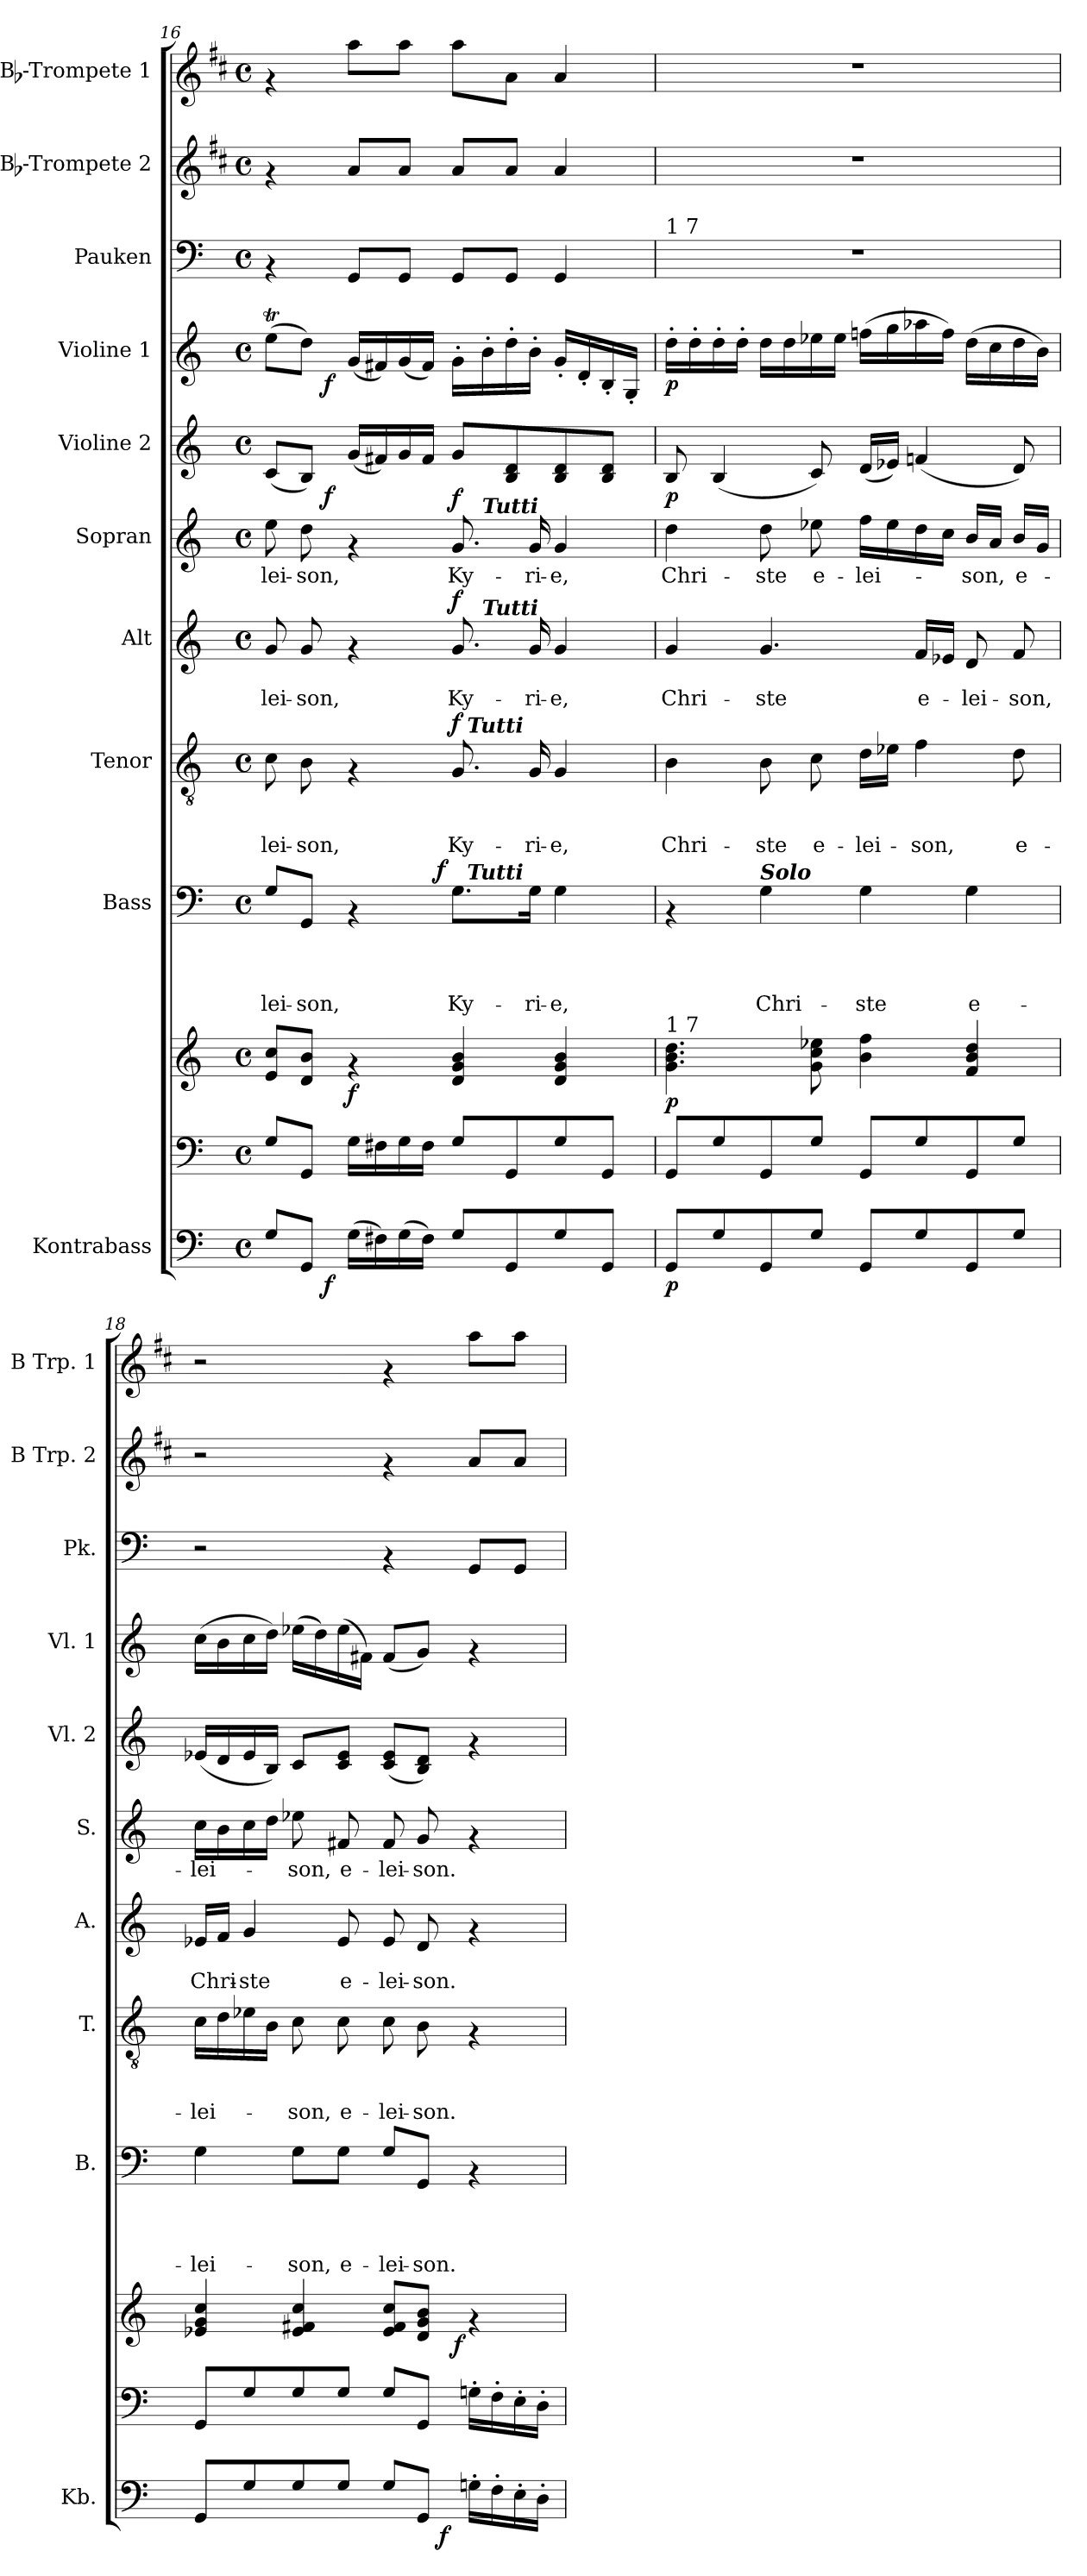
**kern	**dynam	**kern	**kern	**dynam	**kern	**text	**text	**text	**text	**dynam	**kern	**text	**text	**text	**dynam	**kern	**text	**text	**dynam	**kern	**text	**dynam	**kern	**dynam	**kern	**dynam	**kern	**kern	**kern
*part11	*part11	*part10	*part10	*part10	*part9	*part9	*part9	*part9	*part9	*part9	*part8	*part8	*part8	*part8	*part8	*part7	*part7	*part7	*part7	*part6	*part6	*part6	*part5	*part5	*part4	*part4	*part3	*part2	*part1
*staff12	*staff12	*staff11	*staff10	*staff10/11	*staff9	*staff9	*staff9	*staff9	*staff9	*staff9	*staff8	*staff8	*staff8	*staff8	*staff8	*staff7	*staff7	*staff7	*staff7	*staff6	*staff6	*staff6	*staff5	*staff5	*staff4	*staff4	*staff3	*staff2	*staff1
*I"Kontrabass	*	*	*	*	*I"Bass	*	*	*	*	*	*I"Tenor	*	*	*	*	*I"Alt	*	*	*	*I"Sopran	*	*	*I"Violine 2	*	*I"Violine 1	*	*I"Pauken	*I"Bb-Trompete 2	*I"Bb-Trompete 1
*I'Kb.	*	*	*	*	*I'B.	*	*	*	*	*	*I'T.	*	*	*	*	*I'A.	*	*	*	*I'S.	*	*	*I'Vl. 2	*	*I'Vl. 1	*	*I'Pk.	*I'B Trp. 2	*I'B Trp. 1
*clefF4	*	*clefF4	*clefG2	*	*clefF4	*	*	*	*	*	*clefGv2	*	*	*	*	*clefG2	*	*	*	*clefG2	*	*	*clefG2	*	*clefG2	*	*clefF4	*clefG2	*clefG2
*	*	*	*	*	*	*	*	*	*	*	*	*	*	*	*	*	*	*	*	*	*	*	*	*	*	*	*	*ITrd1c2	*ITrd1c2
*k[]	*	*k[]	*k[]	*	*k[]	*	*	*	*	*	*k[]	*	*	*	*	*k[]	*	*	*	*k[]	*	*	*k[]	*	*k[]	*	*k[]	*k[]	*k[]
*C:	*	*C:	*C:	*	*C:	*	*	*	*	*	*C:	*	*	*	*	*C:	*	*	*	*C:	*	*	*C:	*	*C:	*	*C:	*C:	*C:
*M4/4	*	*M4/4	*M4/4	*	*M4/4	*	*	*	*	*	*M4/4	*	*	*	*	*M4/4	*	*	*	*M4/4	*	*	*M4/4	*	*M4/4	*	*M4/4	*M4/4	*M4/4
*met(c)	*	*met(c)	*met(c)	*	*met(c)	*	*	*	*	*	*met(c)	*	*	*	*	*met(c)	*	*	*	*met(c)	*	*	*met(c)	*	*met(c)	*	*met(c)	*met(c)	*met(c)
=16	=16	=16	=16	=16	=16	=16	=16	=16	=16	=16	=16	=16	=16	=16	=16	=16	=16	=16	=16	=16	=16	=16	=16	=16	=16	=16	=16	=16	=16
!	!	!	!	!	!	!	!	!	!LO:LY:b	!	!	!	!	!LO:LY:b	!	!	!	!LO:LY:b	!	!	!LO:LY:b	!	!	!	!	!	!	!	!
*^	*	*	*	*	*^	*	*	*	*	*	*^	*	*	*	*	*^	*	*	*	*^	*	*	*^	*	*^	*	*	*	*
*	*	*	*	*	*	*	*^	*	*	*	*	*	*	*	*	*	*	*	*	*	*	*	*	*	*	*	*	*	*	*	*	*	*	*	*	*
8G/L	8.ryy	.	8G/L	8e/ 8cc/L	.	8G/L	4...ryy	2ryy	.	.	.	-lei-	.	8c\	2ryy	.	.	-lei-	.	8g/	2ryy	.	-lei-	.	8ee\	2ryy	-lei-	.	(<8c/L	8.ryy	.	(>8eet\L	8.ryy	.	4rAA	4rf	4rf
!	!	!	!	!	!	!	!	!	!	!	!	!LO:LY:b	!	!	!	!	!	!LO:LY:b	!	!	!	!	!LO:LY:b	!	!	!	!LO:LY:b	!	!	!	!	!	!	!	!	!	!
8GG/J	.	.	8GG/J	8d/ 8b/J	.	8GG/J	.	.	.	.	.	-son,	.	8B\	.	.	.	-son,	.	8g/	.	.	-son,	.	8dd\	.	-son,	.	8B/J)	.	.	8dd\J)	.	.	.	.	.
!	!	!LO:DY:b	!	!	!	!	!	!	!	!	!	!	!	!	!	!	!	!	!	!	!	!	!	!	!	!	!	!	!	!	!LO:DY:b	!	!	!LO:DY:b	!	!	!
.	2ryy	f	.	.	.	.	.	.	.	.	.	.	.	.	.	.	.	.	.	.	.	.	.	.	.	.	.	.	.	2ryy	f	.	2ryy	f	.	.	.
!	!	!	!	!	!LO:DY:b	!	!	!	!	!	!	!	!	!	!	!	!	!	!	!	!	!	!	!	!	!	!	!	!	!	!	!	!	!	!	!	!
(>16G\LL	.	.	16G\LL	4rf	f	4rAA	.	.	.	.	.	.	.	4rF	.	.	.	.	.	4rf	.	.	.	.	4rf	.	.	.	(<16g/LL	.	.	(<16g/LL	.	.	8GG/L	8g/L	8gg\L
16F#X\)	.	.	16F#X\	.	.	.	.	.	.	.	.	.	.	.	.	.	.	.	.	.	.	.	.	.	.	.	.	.	16f#X/)	.	.	16f#X/)	.	.	.	.	.
(>16G\	.	.	16G\	.	.	.	.	.	.	.	.	.	.	.	.	.	.	.	.	.	.	.	.	.	.	.	.	.	16g/	.	.	(<16g/	.	.	8GG/J	8g/J	8gg\J
16F#\JJ)	.	.	16F#\JJ	.	.	.	.	.	.	.	.	.	.	.	.	.	.	.	.	.	.	.	.	.	.	.	.	.	16f#/JJ	.	.	16f#/JJ)	.	.	.	.	.
!	!	!	!	!	!	!	!	!	!	!	!	!	!LO:DY:a	!	!	!	!	!	!	!	!	!	!	!	!	!	!	!	!	!	!	!	!	!	!	!	!
.	.	.	.	.	.	.	2ryy	.	.	.	.	.	f	.	.	.	.	.	.	.	.	.	.	.	.	.	.	.	.	.	.	.	.	.	.	.	.
!	!	!	!	!	!	!	!	!	!	!	!	!LO:LY:b	!	!	!	!	!	!LO:LY:b	!LO:DY:a	!	!	!	!LO:LY:b	!LO:DY:a	!	!	!LO:LY:b	!LO:DY:a	!	!	!	!	!	!	!	!	!
8G/L	.	.	8G/L	4d/ 4g/ 4b/	.	8.G\L	.	32ryy	.	.	.	Ky-	.	8.G/	32ryy	.	.	Ky-	f	8.g/	16ryy	.	Ky-	f	8.g/	16ryy	Ky-	f	8g/L	.	.	16g'>\LL	.	.	8GG/L	8g/L	8gg\L
!	!	!	!	!	!	!	!	!	!	!	!	!	!	!	!LO:TX:a:Bi:t=Tutti	!	!	!	!	!	!	!	!	!	!	!	!	!	!	!	!	!	!	!	!	!	!
!	!	!	!	!	!	!	!	!LO:TX:a:Bi:t=Tutti	!	!	!	!	!	!	!	!	!	!	!	!	!	!	!	!	!	!	!	!	!	!	!	!	!	!	!	!	!
.	.	.	.	.	.	.	.	4...ryy	.	.	.	.	.	.	4...ryy	.	.	.	.	.	.	.	.	.	.	.	.	.	.	.	.	.	.	.	.	.	.
!	!	!	!	!	!	!	!	!	!	!	!	!	!	!	!	!	!	!	!	!	!	!	!	!	!	!LO:TX:a:Bi:t=Tutti	!	!	!	!	!	!	!	!	!	!	!
!	!	!	!	!	!	!	!	!	!	!	!	!	!	!	!	!	!	!	!	!	!LO:TX:a:Bi:t=Tutti	!	!	!	!	!	!	!	!	!	!	!	!	!	!	!	!
.	.	.	.	.	.	.	.	.	.	.	.	.	.	.	.	.	.	.	.	.	4..ryy	.	.	.	.	4..ryy	.	.	.	.	.	16b'>\	.	.	.	.	.
8GG/	.	.	8GG/	.	.	.	.	.	.	.	.	.	.	.	.	.	.	.	.	.	.	.	.	.	.	.	.	.	8B/ 8d/	.	.	16dd'>\	.	.	8GG/J	8g/J	8g\J
!	!	!	!	!	!	!	!	!	!	!	!	!LO:LY:b	!	!	!	!	!	!LO:LY:b	!	!	!	!	!LO:LY:b	!	!	!	!LO:LY:b	!	!	!	!	!	!	!	!	!	!
.	4ryy	.	.	.	.	16G\Jk	.	.	.	.	.	-ri-	.	16G/	.	.	.	-ri-	.	16g/	.	.	-ri-	.	16g/	.	-ri-	.	.	4ryy	.	16b'>\JJ	4ryy	.	.	.	.
!	!	!	!	!	!	!	!	!	!	!	!	!LO:LY:b	!	!	!	!	!	!LO:LY:b	!	!	!	!	!LO:LY:b	!	!	!	!LO:LY:b	!	!	!	!	!	!	!	!	!	!
8G/	.	.	8G/	4d/ 4g/ 4b/	.	4G\	.	.	.	.	.	-e,	.	4G/	.	.	.	-e,	.	4g/	.	.	-e,	.	4g/	.	-e,	.	8B/ 8d/	.	.	16g'</LL	.	.	4GG/	4g/	4g/
.	.	.	.	.	.	.	.	.	.	.	.	.	.	.	.	.	.	.	.	.	.	.	.	.	.	.	.	.	.	.	.	16d'</	.	.	.	.	.
8GG/J	.	.	8GG/J	.	.	.	.	.	.	.	.	.	.	.	.	.	.	.	.	.	.	.	.	.	.	.	.	.	8B/ 8d/J	.	.	16B'</	.	.	.	.	.
.	16ryy	.	.	.	.	.	.	.	.	.	.	.	.	.	.	.	.	.	.	.	.	.	.	.	.	.	.	.	.	16ryy	.	16G'</JJ	16ryy	.	.	.	.
.	.	.	.	.	.	.	32ryy	.	.	.	.	.	.	.	.	.	.	.	.	.	.	.	.	.	.	.	.	.	.	.	.	.	.	.	.	.	.
!!LO:PB:g=z
=17	=17	=17	=17	=17	=17	=17	=17	=17	=17	=17	=17	=17	=17	=17	=17	=17	=17	=17	=17	=17	=17	=17	=17	=17	=17	=17	=17	=17	=17	=17	=17	=17	=17	=17	=17	=17	=17
!	!	!	!	!	!	!	!	!	!	!	!	!	!	!	!	!	!	!	!	!	!	!	!	!	!	!	!	!	!	!	!	!	!	!	!LO:TX:a:t=1 7	!	!
!	!	!	!	!	!	!	!	!	!	!	!	!	!	!	!	!	!	!	!	!	!	!	!	!	!	!	!	!	!	!	!	!LO:TX:a:t=1 7	!	!	!	!	!
!	!	!	!	!	!	!	!	!	!	!	!	!	!	!	!	!	!	!	!	!	!	!	!	!	!LO:TX:a:t=1 7	!	!	!	!	!	!	!	!	!	!	!	!
!	!	!	!	!	!	!	!	!	!	!	!	!	!	!	!	!	!	!	!	!	!	!	!	!	!LO:TX:a:Bi:t=Solo	!	!	!	!	!	!	!	!	!	!	!	!
!	!	!	!	!	!	!	!	!	!	!	!	!	!	!	!	!	!	!	!	!LO:TX:a:Bi:t=Solo	!	!	!	!	!	!	!	!	!	!	!	!	!	!	!	!	!
!	!	!	!	!	!	!	!	!	!	!	!	!	!	!LO:TX:a:Bi:t=Solo	!	!	!	!	!	!	!	!	!	!	!	!	!	!	!	!	!	!	!	!	!	!	!
!	!	!	!	!LO:TX:a:t=1 7	!	!	!	!	!	!	!	!	!	!	!	!	!	!	!	!	!	!	!	!	!	!	!	!	!	!	!	!	!	!	!	!	!
!LO:TX:a:t=1 7	!	!	!	!	!	!	!	!	!	!	!	!	!	!	!	!	!	!	!	!	!	!	!	!	!	!	!	!	!	!	!	!	!	!	!	!	!
!	!	!LO:DY:b	!	!	!LO:DY:b	!	!	!	!	!	!	!	!	!	!	!	!	!LO:LY:b	!	!	!	!	!LO:LY:b	!	!	!	!LO:LY:b	!	!	!	!LO:DY:b	!	!	!LO:DY:b	!	!	!
*	*	*	*	*	*	*v	*v	*v	*	*	*	*	*	*	*	*	*	*	*	*v	*v	*	*	*	*v	*v	*	*	*v	*v	*	*v	*v	*	*	*	*
*v	*v	*	*	*	*	*	*	*	*	*	*	*v	*v	*	*	*	*	*	*	*	*	*	*	*	*	*	*	*	*	*	*
8GG/L	p	8GG/L	4.g\ 4.b\ 4.dd\	p	4rAA	.	.	.	.	.	4B\	.	.	Chri-	.	4g/	.	Chri-	.	4dd\	Chri-	.	8B/	p	16dd'>\LL	p	1r	1r	1r
.	.	.	.	.	.	.	.	.	.	.	.	.	.	.	.	.	.	.	.	.	.	.	.	.	16dd'>\	.	.	.	.
8G/	.	8G/	.	.	.	.	.	.	.	.	.	.	.	.	.	.	.	.	.	.	.	.	(<4B/	.	16dd'>\	.	.	.	.
.	.	.	.	.	.	.	.	.	.	.	.	.	.	.	.	.	.	.	.	.	.	.	.	.	16dd'>\JJ	.	.	.	.
!	!	!	!	!	!LO:TX:a:Bi:t=Solo	!	!	!	!	!	!	!	!	!	!	!	!	!	!	!	!	!	!	!	!	!	!	!	!
!	!	!	!	!	!	!	!	!	!LO:LY:b	!	!	!	!	!LO:LY:b	!	!	!	!LO:LY:b	!	!	!LO:LY:b	!	!	!	!	!	!	!	!
8GG/	.	8GG/	.	.	4G\	.	.	.	Chri-	.	8B\	.	.	-ste	.	4.g/	.	-ste	.	8dd\	-ste	.	.	.	16dd\LL	.	.	.	.
.	.	.	.	.	.	.	.	.	.	.	.	.	.	.	.	.	.	.	.	.	.	.	.	.	16dd\	.	.	.	.
!	!	!	!	!	!	!	!	!	!	!	!	!	!	!LO:LY:b	!	!	!	!	!	!	!LO:LY:b	!	!	!	!	!	!	!	!
8G/J	.	8G/J	8g\ 8cc\ 8ee-X\	.	.	.	.	.	.	.	8c\	.	.	e-	.	.	.	.	.	8ee-X\	e-	.	8c/)	.	16ee-X\	.	.	.	.
.	.	.	.	.	.	.	.	.	.	.	.	.	.	.	.	.	.	.	.	.	.	.	.	.	16ee-\JJ	.	.	.	.
!	!	!	!	!	!	!	!	!	!LO:LY:b	!	!	!	!	!LO:LY:b	!	!	!	!	!	!	!LO:LY:b	!	!	!	!	!	!	!	!
8GG/L	.	8GG/L	4b\ 4ff\	.	4G\	.	.	.	-ste	.	16d\LL	.	.	-lei-	.	.	.	.	.	16ff\LL	-lei-	.	(<16d/LL	.	(>16ffn\LL	.	.	.	.
.	.	.	.	.	.	.	.	.	.	.	16e-X\JJ	.	.	.	.	.	.	.	.	16ee-\	.	.	16e-X/JJ)	.	16gg\	.	.	.	.
!	!	!	!	!	!	!	!	!	!	!	!	!	!	!LO:LY:b	!	!	!	!LO:LY:b	!	!	!	!	!	!	!	!	!	!	!
8G/	.	8G/	.	.	.	.	.	.	.	.	4f\	.	.	-son,	.	16f/LL	.	e-	.	16dd\	.	.	(<4fn/	.	16aa-X\	.	.	.	.
.	.	.	.	.	.	.	.	.	.	.	.	.	.	.	.	16e-X/JJ	.	.	.	16cc\JJ	.	.	.	.	16ff\JJ)	.	.	.	.
!	!	!	!	!	!	!	!	!	!LO:LY:b	!	!	!	!	!	!	!	!	!LO:LY:b	!	!	!LO:LY:b	!	!	!	!	!	!	!	!
8GG/	.	8GG/	4f/ 4b/ 4dd/	.	4G\	.	.	.	e-	.	.	.	.	.	.	8d/	.	-lei-	.	16b/LL	-son,	.	.	.	(>16dd\LL	.	.	.	.
.	.	.	.	.	.	.	.	.	.	.	.	.	.	.	.	.	.	.	.	16a/JJ	.	.	.	.	16cc\	.	.	.	.
!	!	!	!	!	!	!	!	!	!	!	!	!	!	!LO:LY:b	!	!	!	!LO:LY:b	!	!	!LO:LY:b	!	!	!	!	!	!	!	!
8G/J	.	8G/J	.	.	.	.	.	.	.	.	8d\	.	.	e-	.	8f/	.	-son,	.	16b/LL	e-	.	8d/)	.	16dd\	.	.	.	.
.	.	.	.	.	.	.	.	.	.	.	.	.	.	.	.	.	.	.	.	16g/JJ	.	.	.	.	16b\JJ)	.	.	.	.
=18	=18	=18	=18	=18	=18	=18	=18	=18	=18	=18	=18	=18	=18	=18	=18	=18	=18	=18	=18	=18	=18	=18	=18	=18	=18	=18	=18	=18	=18
!	!	!	!	!	!	!	!	!	!LO:LY:b	!	!	!	!	!LO:LY:b	!	!	!	!LO:LY:b	!	!	!LO:LY:b	!	!	!	!	!	!	!	!
*^	*	*	*^	*	*	*	*	*	*	*	*	*	*	*	*	*	*	*	*	*	*	*	*	*	*	*	*	*	*
8GG/L	2ryy	.	8GG/L	4e-X/ 4g/ 4cc/	2ryy	.	4G\	.	.	.	-lei-	.	16c\LL	.	.	-lei-	.	16e-X/LL	.	Chri-	.	16cc\LL	-lei-	.	(<16e-X/LL	.	(>16cc\LL	.	2r	2r	2r
.	.	.	.	.	.	.	.	.	.	.	.	.	16d\	.	.	.	.	16f/JJ	.	.	.	16b\	.	.	16d/	.	16b\	.	.	.	.
!	!	!	!	!	!	!	!	!	!	!	!	!	!	!	!	!	!	!	!	!LO:LY:b	!	!	!	!	!	!	!	!	!	!	!
8G/	.	.	8G/	.	.	.	.	.	.	.	.	.	16e-X\	.	.	.	.	4g/	.	-ste	.	16cc\	.	.	16e-/	.	16cc\	.	.	.	.
.	.	.	.	.	.	.	.	.	.	.	.	.	16B\JJ	.	.	.	.	.	.	.	.	16dd\JJ	.	.	16B/JJ)	.	16dd\JJ)	.	.	.	.
!	!	!	!	!	!	!	!	!	!	!	!LO:LY:b	!	!	!	!	!LO:LY:b	!	!	!	!	!	!	!LO:LY:b	!	!	!	!	!	!	!	!
8G/	.	.	8G/	4e-/ 4f#X/ 4cc/	.	.	8G\L	.	.	.	-son,	.	8c\	.	.	-son,	.	.	.	.	.	8ee-X\	-son,	.	8c/L	.	(>16ee-X\LL	.	.	.	.
.	.	.	.	.	.	.	.	.	.	.	.	.	.	.	.	.	.	.	.	.	.	.	.	.	.	.	16dd\)	.	.	.	.
!	!	!	!	!	!	!	!	!	!	!	!LO:LY:b	!	!	!	!	!LO:LY:b	!	!	!	!LO:LY:b	!	!	!LO:LY:b	!	!	!	!	!	!	!	!
8G/J	.	.	8G/J	.	.	.	8G\J	.	.	.	e-	.	8c\	.	.	e-	.	8e-/	.	e-	.	8f#X/	e-	.	8c/ 8e-/J	.	(>16ee-\	.	.	.	.
.	.	.	.	.	.	.	.	.	.	.	.	.	.	.	.	.	.	.	.	.	.	.	.	.	.	.	16f#X\JJ)	.	.	.	.
!	!	!	!	!	!	!	!	!	!	!	!LO:LY:b	!	!	!	!	!LO:LY:b	!	!	!	!LO:LY:b	!	!	!LO:LY:b	!	!	!	!	!	!	!	!
8G/L	8.ryy	.	8G/L	8e-/ 8f#/ 8cc/L	8..ryy	.	8G/L	.	.	.	-lei-	.	8c\	.	.	-lei-	.	8e-/	.	-lei-	.	8f#/	-lei-	.	(<8c/ 8e-/L	.	(<8f#/L	.	4rAA	4rf	4rf
!	!	!	!	!	!	!	!	!	!	!	!LO:LY:b	!	!	!	!	!LO:LY:b	!	!	!	!LO:LY:b	!	!	!LO:LY:b	!	!	!	!	!	!	!	!
8GG/J	.	.	8GG/J	8d/ 8g/ 8b/J	.	.	8GG/J	.	.	.	-son.	.	8B\	.	.	-son.	.	8d/	.	-son.	.	8g/	-son.	.	8B/ 8d/J)	.	8g/J)	.	.	.	.
!	!	!LO:DY:b	!	!	!	!	!	!	!	!	!	!	!	!	!	!	!	!	!	!	!	!	!	!	!	!	!	!	!	!	!
.	4ryy	f	.	.	.	.	.	.	.	.	.	.	.	.	.	.	.	.	.	.	.	.	.	.	.	.	.	.	.	.	.
!	!	!	!	!	!	!LO:DY:b	!	!	!	!	!	!	!	!	!	!	!	!	!	!	!	!	!	!	!	!	!	!	!	!	!
.	.	.	.	.	4ryy	f	.	.	.	.	.	.	.	.	.	.	.	.	.	.	.	.	.	.	.	.	.	.	.	.	.
16Gn'>\LL	.	.	16Gn'>\LL	4rf	.	.	4rAA	.	.	.	.	.	4rF	.	.	.	.	4rf	.	.	.	4rf	.	.	4rf	.	4rf	.	8GG/L	8g/L	8gg\L
16F'>\	.	.	16F'>\	.	.	.	.	.	.	.	.	.	.	.	.	.	.	.	.	.	.	.	.	.	.	.	.	.	.	.	.
16E'>\	.	.	16E'>\	.	.	.	.	.	.	.	.	.	.	.	.	.	.	.	.	.	.	.	.	.	.	.	.	.	8GG/J	8g/J	8gg\J
16D'>\JJ	16ryy	.	16D'>\JJ	.	.	.	.	.	.	.	.	.	.	.	.	.	.	.	.	.	.	.	.	.	.	.	.	.	.	.	.
.	.	.	.	.	32ryy	.	.	.	.	.	.	.	.	.	.	.	.	.	.	.	.	.	.	.	.	.	.	.	.	.	.
*v	*v	*	*	*v	*v	*	*	*	*	*	*	*	*	*	*	*	*	*	*	*	*	*	*	*	*	*	*	*	*	*	*
=	=	=	=	=	=	=	=	=	=	=	=	=	=	=	=	=	=	=	=	=	=	=	=	=	=	=	=	=	=
*-	*-	*-	*-	*-	*-	*-	*-	*-	*-	*-	*-	*-	*-	*-	*-	*-	*-	*-	*-	*-	*-	*-	*-	*-	*-	*-	*-	*-	*-
